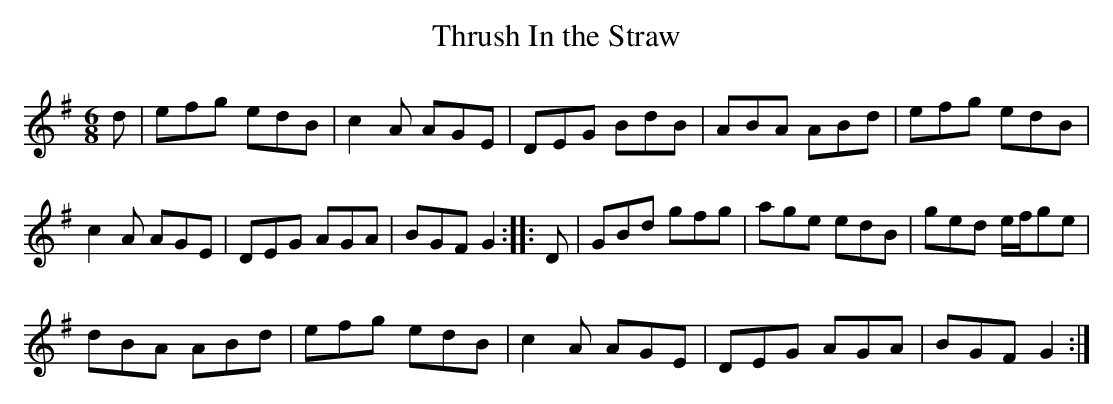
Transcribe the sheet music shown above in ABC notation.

X:1
T:Thrush In the Straw
M:6/8
L:1/8
K:G
d|efg edB|c2 A AGE|DEG BdB|ABA ABd|efg edB|
c2 A AGE|DEG AGA|BGF G2::D|GBd gfg|age edB|ged e/f/ge|
dBA ABd|efg edB|c2 A AGE|DEG AGA|BGF G2:|]
